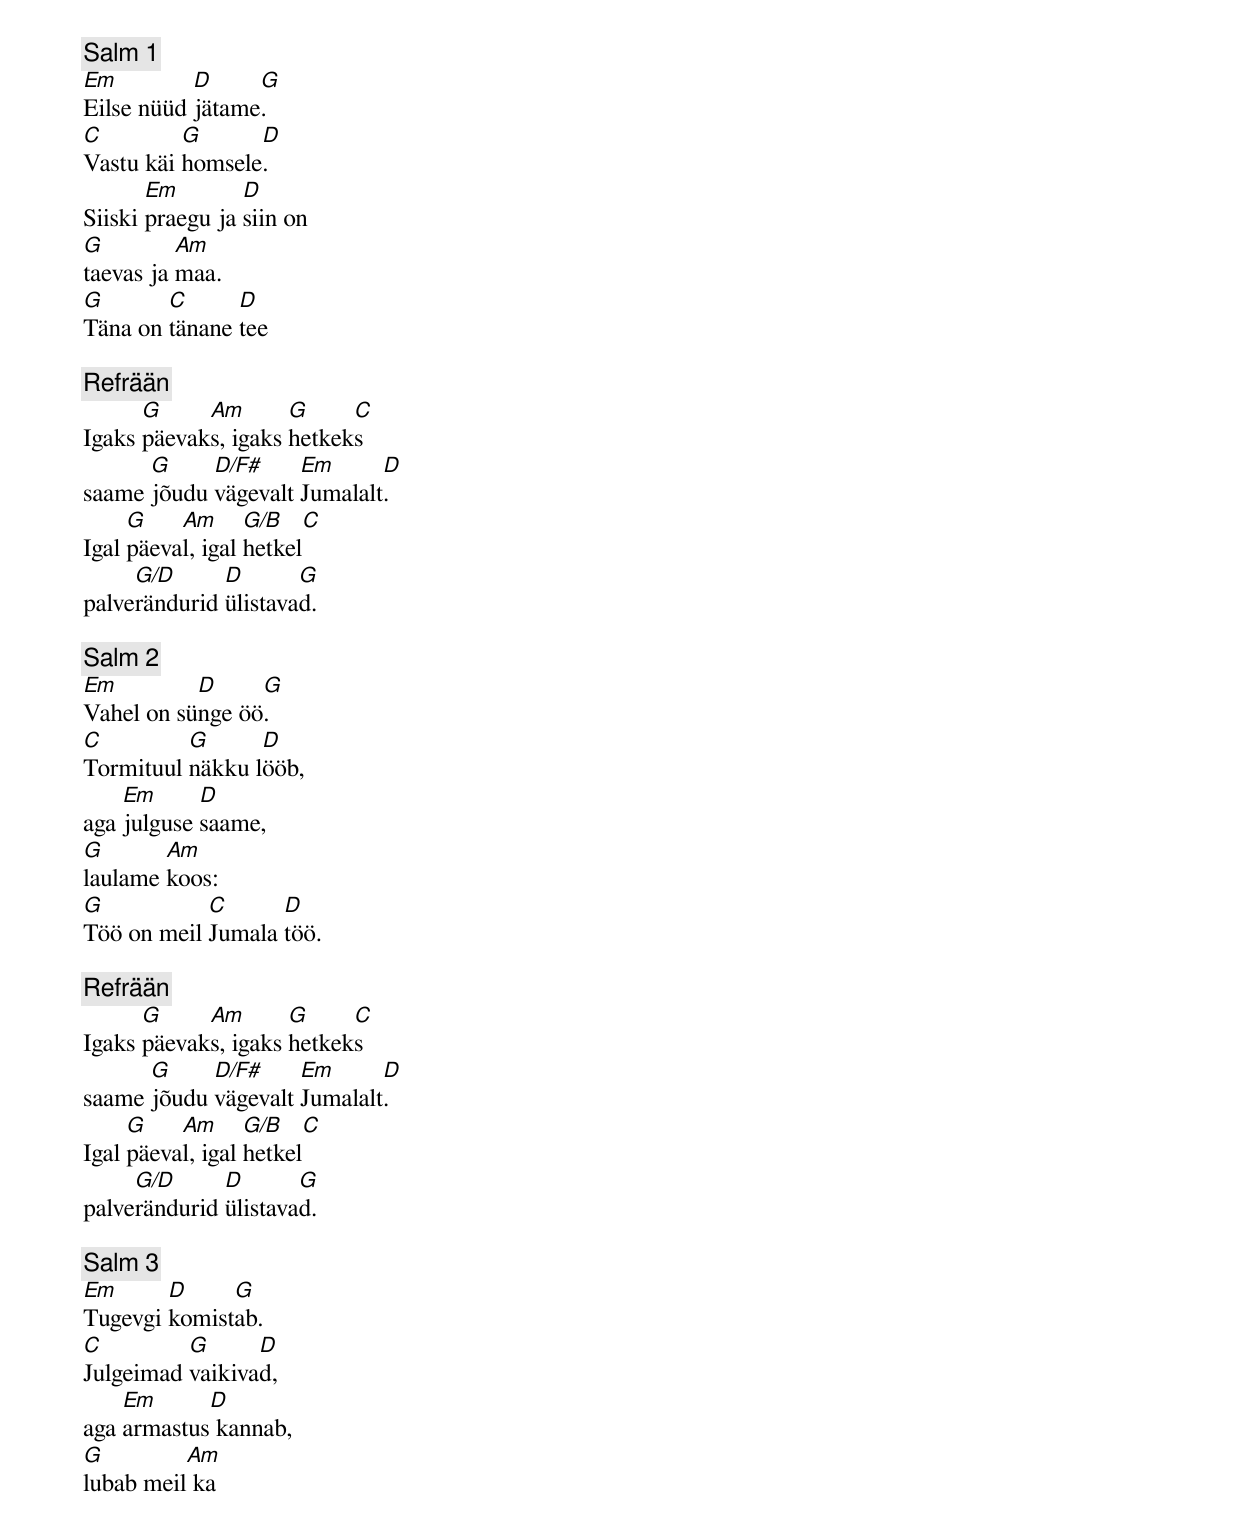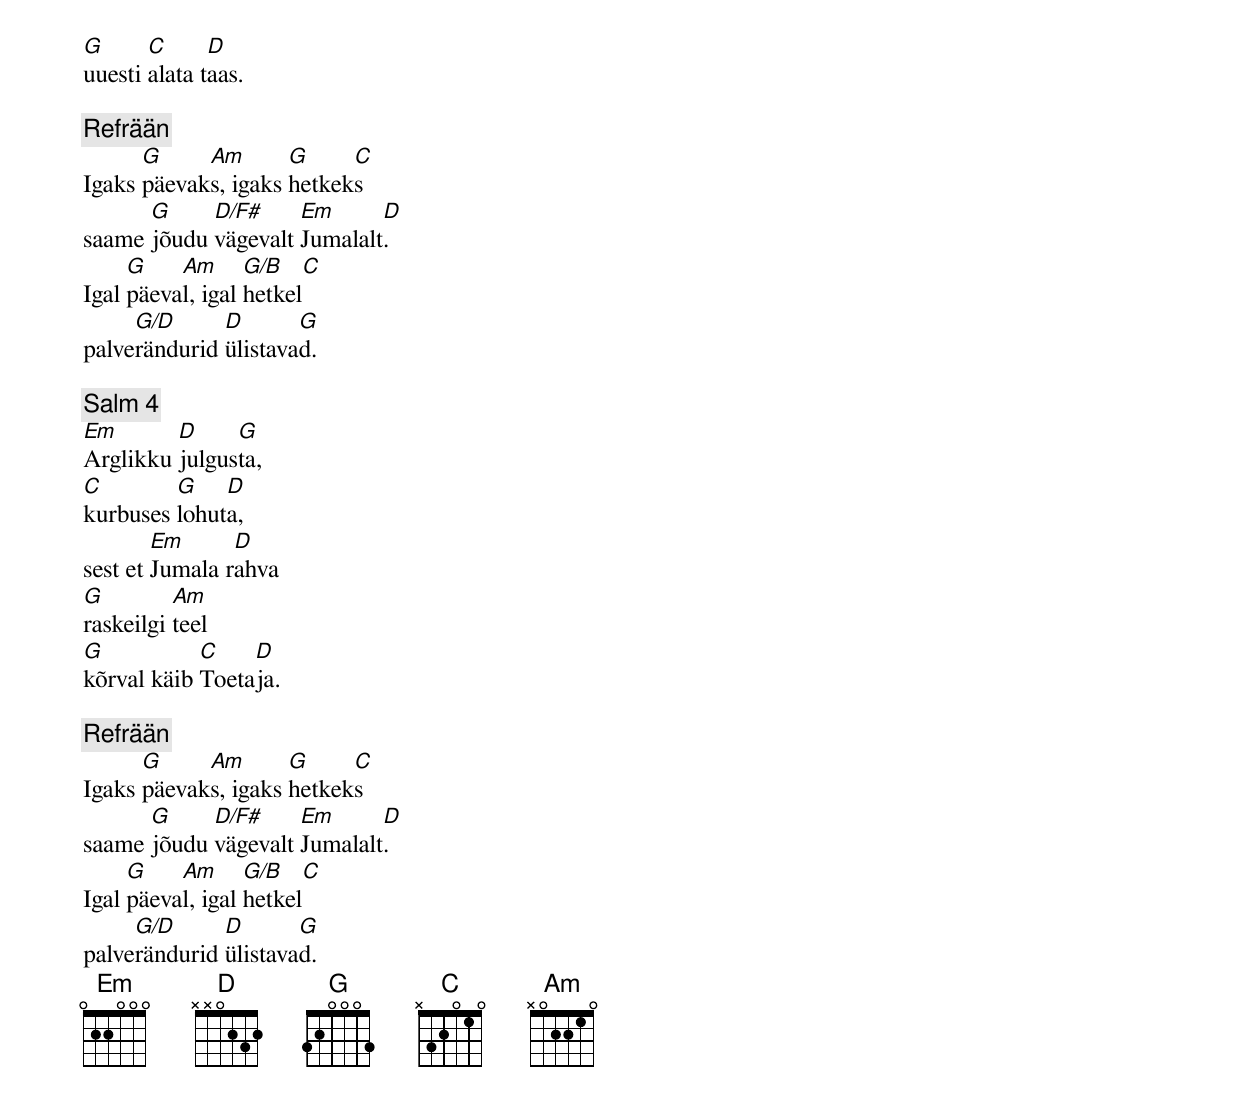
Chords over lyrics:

[Salm 1]
Em         D     G
Eilse nüüd jätame.
C         G      D
Vastu käi homsele.
       Em        D
Siiski praegu ja siin on
G         Am
taevas ja maa.
G       C      D
Täna on tänane tee

[Refrään]
      G     Am       G     C
Igaks päevaks, igaks hetkeks
      G     D/F#     Em      D
saame jõudu vägevalt Jumalalt.
     G    Am      G/B   C
Igal päeval, igal hetkel
     G/D      D       G
palverändurid ülistavad.

[Salm 2]
Em         D     G
Vahel on sünge öö.
C         G      D
Tormituul näkku lööb,
    Em      D
aga julguse saame,
G       Am
laulame koos:
G           C      D
Töö on meil Jumala töö.

[Refrään]
      G     Am       G     C
Igaks päevaks, igaks hetkeks
      G     D/F#     Em      D
saame jõudu vägevalt Jumalalt.
     G    Am      G/B   C
Igal päeval, igal hetkel
     G/D      D       G
palverändurid ülistavad.

[Salm 3]
Em      D     G
Tugevgi komistab.
C         G      D
Julgeimad vaikivad,
    Em      D
aga armastus kannab,
G         Am
lubab meil ka
G      C      D
uuesti alata taas.

[Refrään]
      G     Am       G     C
Igaks päevaks, igaks hetkeks
      G     D/F#     Em      D
saame jõudu vägevalt Jumalalt.
     G    Am      G/B   C
Igal päeval, igal hetkel
     G/D      D       G
palverändurid ülistavad.

[Salm 4]
Em       D     G
Arglikku julgusta,
C        G    D
kurbuses lohuta,
        Em      D
sest et Jumala rahva
G         Am
raskeilgi teel
G           C    D
kõrval käib Toetaja.

[Refrään]
      G     Am       G     C
Igaks päevaks, igaks hetkeks
      G     D/F#     Em      D
saame jõudu vägevalt Jumalalt.
     G    Am      G/B   C
Igal päeval, igal hetkel
     G/D      D       G
palverändurid ülistavad.
